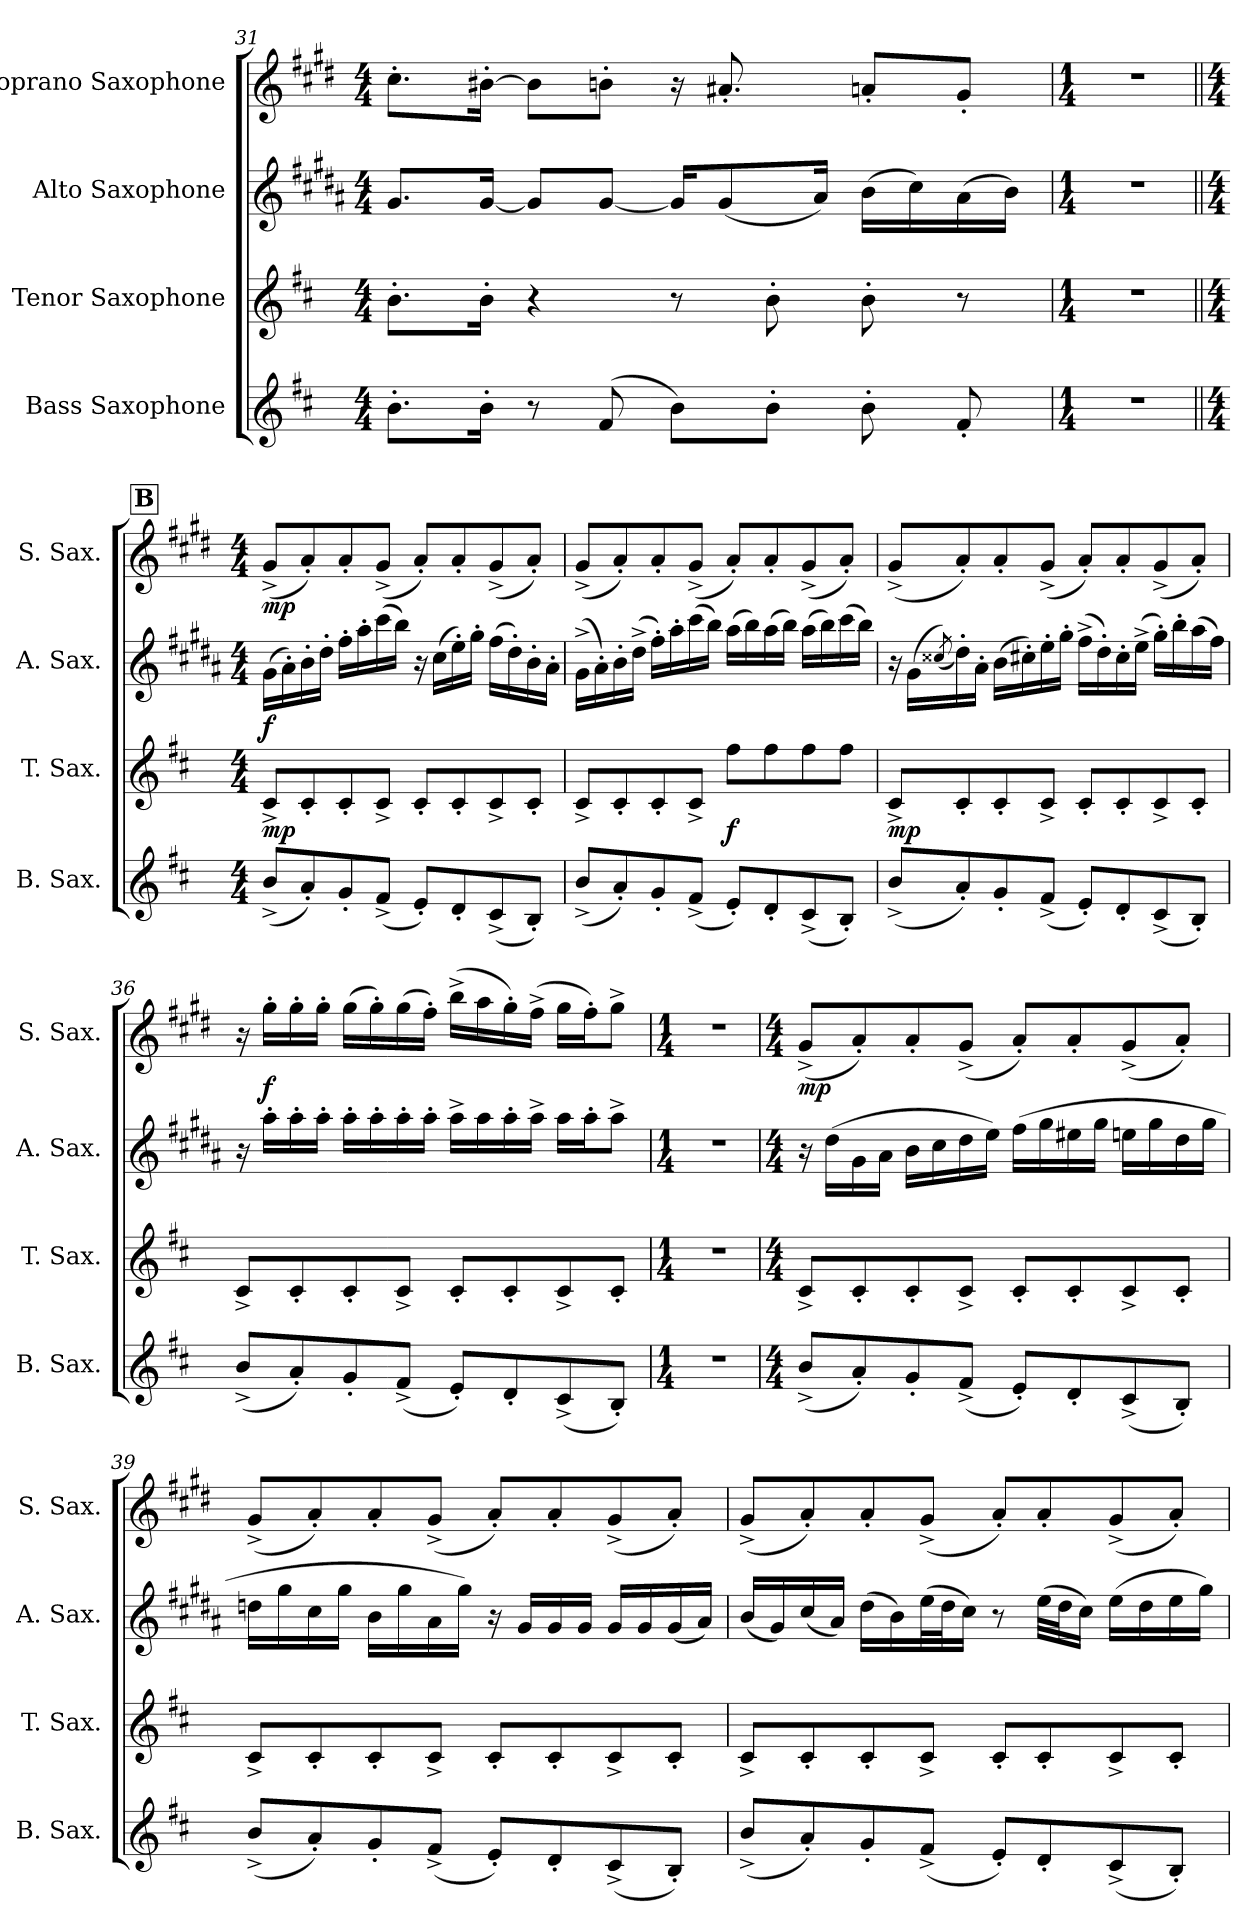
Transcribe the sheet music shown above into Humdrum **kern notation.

**kern	**kern	**dynam	**kern	**dynam	**kern	**dynam
*part4	*part3	*part3	*part2	*part2	*part1	*part1
*staff4	*staff3	*staff3	*staff2	*staff2	*staff1	*staff1
*I"Bass Saxophone	*I"Tenor Saxophone	*	*I"Alto Saxophone	*	*I"Soprano Saxophone	*
*I'B. Sax.	*I'T. Sax.	*	*I'A. Sax.	*	*I'S. Sax.	*
!!LO:PB:g=z
*clefG2	*clefG2	*	*clefG2	*	*clefG2	*
*ITrd15c26	*ITrd8c14	*	*ITrd5c9	*	*ITrd1c2	*
*k[f#c#]	*k[f#c#]	*	*k[f#c#]	*	*k[f#c#]	*
*M4/4	*M4/4	*	*M4/4	*	*M4/4	*
=31	=31	=31	=31	=31	=31	=31
8.BB'\L	8.B'\L	.	8.B/L	.	8.b'\L	.
16BB'\Jk	16B'\Jk	.	[16B/Jk	.	[16a#X'\Jk	.
8r	4r	.	8B/L]	.	8a#\L]	.
(>8FF#/	.	.	[8B/J	.	8an'\J	.
8BB\L)	8r	.	16B/KL]	.	16r	.
.	.	.	(<8B/	.	8.g#X'/	.
8BB'\J	8B'\	.	.	.	.	.
.	.	.	16c#/Jk)	.	.	.
8BB'\	8B'\	.	(>16d\LL	.	8gn'/L	.
.	.	.	16e\)	.	.	.
8FF#'/	8r	.	(>16c#\	.	8f#'/J	.
.	.	.	16d\JJ)	.	.	.
=32	=32	=32	=32	=32	=32	=32
*M1/4	*M1/4	*	*M1/4	*	*M1/4	*
4r	4r	.	4r	.	4r	.
!!LO:REH:place=s1:a:B:fs=14:t=B
=33||	=33||	=33||	=33||	=33||	=33||	=33||
*M4/4	*M4/4	*	*M4/4	*	*M4/4	*
!	!	!LO:DY:b	!	!LO:DY:b	!	!LO:DY:b
(<8BB^/L	8C#^/L	mp	(>16B\LL	f	(<8f#^/L	mp
.	.	.	16c#'\)	.	.	.
8AA'/)	8C#'/	.	16d'\	.	8g'/)	.
.	.	.	16f#'\JJ	.	.	.
8GG'/	8C#'/	.	16a'\LL	.	8g'/	.
.	.	.	16cc#'\	.	.	.
(<8FF#^/J	8C#^/J	.	(>16ee\	.	(<8f#^/J	.
.	.	.	16dd\JJ)	.	.	.
8EE'/L)	8C#'/L	.	16r	.	8g'/L)	.
.	.	.	(>16e\LL	.	.	.
8DD'/	8C#'/	.	16g'\)	.	8g'/	.
.	.	.	16b'\JJ	.	.	.
(<8CC#^/	8C#^/	.	(>16a\LL	.	(<8f#^/	.
.	.	.	16f#'\)	.	.	.
8BBB'/J)	8C#'/J	.	16d'\	.	8g'/J)	.
.	.	.	16c#'\JJ	.	.	.
!!LO:LB:g=z
=34	=34	=34	=34	=34	=34	=34
(<8BB^/L	8C#^/L	.	(>16B^\LL	.	(<8f#^/L	.
.	.	.	16c#'\)	.	.	.
8AA'/)	8C#'/	.	16d'\	.	8g'/)	.
.	.	.	(>16f#^\JJ	.	.	.
8GG'/	8C#'/	.	16a'\LL)	.	8g'/	.
.	.	.	16cc#'\	.	.	.
(<8FF#^/J	8C#^/J	.	(>16ee\	.	(<8f#^/J	.
.	.	.	16dd\JJ)	.	.	.
!	!	!LO:DY:b	!	!	!	!
8EE'/L)	8f#\L	f	(>16cc#\LL	.	8g'/L)	.
.	.	.	16dd\)	.	.	.
8DD'/	8f#\	.	(>16cc#\	.	8g'/	.
.	.	.	16dd\JJ)	.	.	.
(<8CC#^/	8f#\	.	(>16cc#\LL	.	(<8f#^/	.
.	.	.	16dd\)	.	.	.
8BBB'/J)	8f#\J	.	(>16ee\	.	8g'/J)	.
.	.	.	16dd\JJ)	.	.	.
=35	=35	=35	=35	=35	=35	=35
!	!	!LO:DY:b	!	!	!	!
(<8BB^/L	8C#^/L	mp	16r	.	(<8f#^/L	.
.	.	.	(>16B\LL	.	.	.
.	.	.	(<8qe#X/)	.	.	.
8AA'/)	8C#'/	.	16f#'\)	.	8g'/)	.
.	.	.	16c#'\JJ	.	.	.
8GG'/	8C#'/	.	(>16d\LL	.	8g'/	.
.	.	.	16en'\)	.	.	.
(<8FF#^/J	8C#^/J	.	16g'\	.	(<8f#^/J	.
.	.	.	16b'\JJ	.	.	.
8EE'/L)	8C#'/L	.	(>16a^\LL	.	8g'/L)	.
.	.	.	16f#'\)	.	.	.
8DD'/	8C#'/	.	16e'\	.	8g'/	.
.	.	.	(>16g^\JJ	.	.	.
(<8CC#^/	8C#^/	.	16b'\LL)	.	(<8f#^/	.
.	.	.	16dd'\	.	.	.
8BBB'/J)	8C#'/J	.	(>16cc#\	.	8g'/J)	.
.	.	.	16a\JJ)	.	.	.
!!LO:LB:g=z
=36	=36	=36	=36	=36	=36	=36
(<8BB^/L	8C#^/L	.	16r	.	16r	.
!	!	!	!	!	!	!LO:DY:b
.	.	.	16cc#'\LL	.	16ff#'\LL	f
8AA'/)	8C#'/	.	16cc#'\	.	16ff#'\	.
.	.	.	16cc#'\JJ	.	16ff#'\JJ	.
8GG'/	8C#'/	.	16cc#'\LL	.	(>16ff#\LL	.
.	.	.	16cc#'\	.	16ff#'\)	.
(<8FF#^/J	8C#^/J	.	16cc#'\	.	(>16ff#\	.
.	.	.	16cc#'\JJ	.	16ee'\JJ)	.
8EE'/L)	8C#'/L	.	16cc#^\LL	.	(>16aa^\LL	.
.	.	.	16cc#\	.	16gg\	.
8DD'/	8C#'/	.	16cc#'\	.	16ff#'\)	.
.	.	.	16cc#^\JJ	.	(>16ee^\JJ	.
(<8CC#^/	8C#^/	.	16cc#\LL	.	16ff#\LL	.
.	.	.	16cc#'\J	.	16ee'\J)	.
8BBB'/J)	8C#'/J	.	8cc#^\J	.	8ff#^\J	.
=37	=37	=37	=37	=37	=37	=37
*M1/4	*M1/4	*	*M1/4	*	*M1/4	*
4r	4r	.	4r	.	4r	.
=38	=38	=38	=38	=38	=38	=38
*M4/4	*M4/4	*	*M4/4	*	*M4/4	*
!	!	!	!	!	!	!LO:DY:b
(<8BB^/L	8C#^/L	.	16r	.	(<8f#^/L	mp
.	.	.	(>16f#\LL	.	.	.
8AA'/)	8C#'/	.	16B\	.	8g'/)	.
.	.	.	16c#\JJ	.	.	.
8GG'/	8C#'/	.	16d\LL	.	8g'/	.
.	.	.	16e\	.	.	.
(<8FF#^/J	8C#^/J	.	16f#\	.	(<8f#^/J	.
.	.	.	16g\JJ)	.	.	.
8EE'/L)	8C#'/L	.	(>16a\LL	.	8g'/L)	.
.	.	.	16b\	.	.	.
8DD'/	8C#'/	.	16g#X\	.	8g'/	.
.	.	.	16b\JJ	.	.	.
(<8CC#^/	8C#^/	.	16gn\LL	.	(<8f#^/	.
.	.	.	16b\	.	.	.
8BBB'/J)	8C#'/J	.	16f#\	.	8g'/J)	.
.	.	.	16b\JJ	.	.	.
!!LO:PB:g=z
=39	=39	=39	=39	=39	=39	=39
(<8BB^/L	8C#^/L	.	16fn\LL	.	(<8f#^/L	.
.	.	.	16b\	.	.	.
8AA'/)	8C#'/	.	16e\	.	8g'/)	.
.	.	.	16b\JJ	.	.	.
8GG'/	8C#'/	.	16d\LL	.	8g'/	.
.	.	.	16b\	.	.	.
(<8FF#^/J	8C#^/J	.	16c#\	.	(<8f#^/J	.
.	.	.	16b\JJ)	.	.	.
8EE'/L)	8C#'/L	.	16r	.	8g'/L)	.
.	.	.	16B/LL	.	.	.
8DD'/	8C#'/	.	16B/	.	8g'/	.
.	.	.	16B/JJ	.	.	.
(<8CC#^/	8C#^/	.	16B/LL	.	(<8f#^/	.
.	.	.	16B/	.	.	.
8BBB'/J)	8C#'/J	.	(<16B/	.	8g'/J)	.
.	.	.	16c#/JJ)	.	.	.
=40	=40	=40	=40	=40	=40	=40
(<8BB^/L	8C#^/L	.	(<16d/LL	.	(<8f#^/L	.
.	.	.	16B/)	.	.	.
8AA'/)	8C#'/	.	(<16e/	.	8g'/)	.
.	.	.	16c#/JJ)	.	.	.
8GG'/	8C#'/	.	(>16f#\LL	.	8g'/	.
.	.	.	16d\)	.	.	.
(<8FF#^/J	8C#^/J	.	(>32g\L	.	(<8f#^/J	.
.	.	.	32f#\J	.	.	.
.	.	.	16e\JJ)	.	.	.
8EE'/L)	8C#'/L	.	8r	.	8g'/L)	.
8DD'/	8C#'/	.	(>32g\LLL	.	8g'/	.
.	.	.	32f#\J	.	.	.
.	.	.	16e\JJ)	.	.	.
(<8CC#^/	8C#^/	.	(>16g\LL	.	(<8f#^/	.
.	.	.	16f#\	.	.	.
8BBB'/J)	8C#'/J	.	16g\	.	8g'/J)	.
.	.	.	16b\JJ)	.	.	.
=	=	=	=	=	=	=
*-	*-	*-	*-	*-	*-	*-
